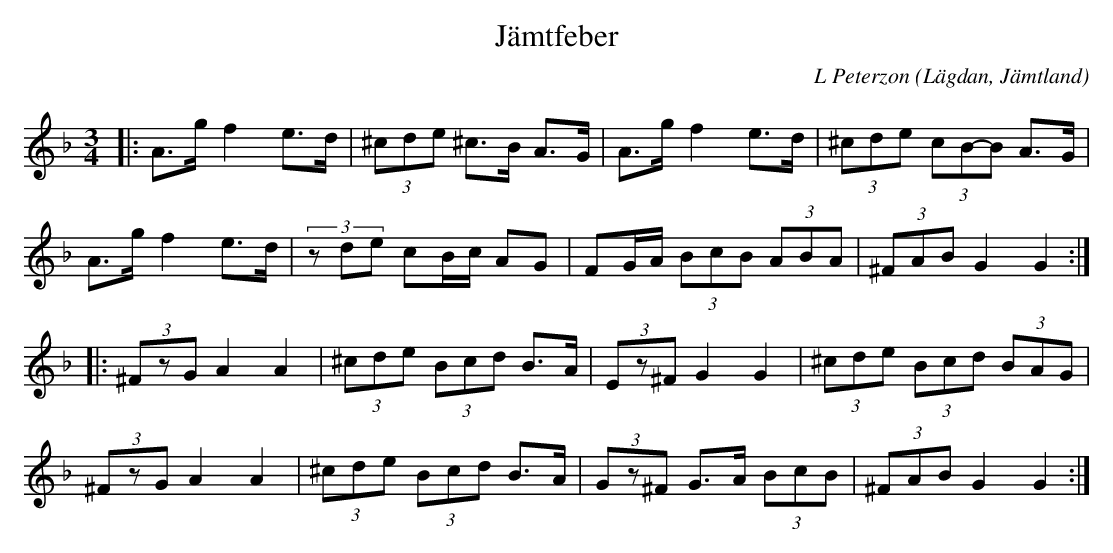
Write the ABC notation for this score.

X:1
T:Jämtfeber
C: L Peterzon
O:Lägdan, Jämtland
M:3/4
L:1/8
K:Dm
|: A>g f2 e>d|(3^cde ^c>B A>G|A>g f2 e>d|(3^cde (3cB-B A>G|
A>g f2 e>d|(3zde cB/c/ AG|FG/A/ (3BcB (3ABA|(3^FAB G2 G2:|
|:(3^FzG A2 A2|(3^cde (3Bcd B>A|(3Ez^F G2 G2|(3^cde (3Bcd (3BAG|
(3^FzG A2 A2|(3^cde (3Bcd B>A| (3Gz^F G>A (3BcB|(3^FAB G2 G2:|
